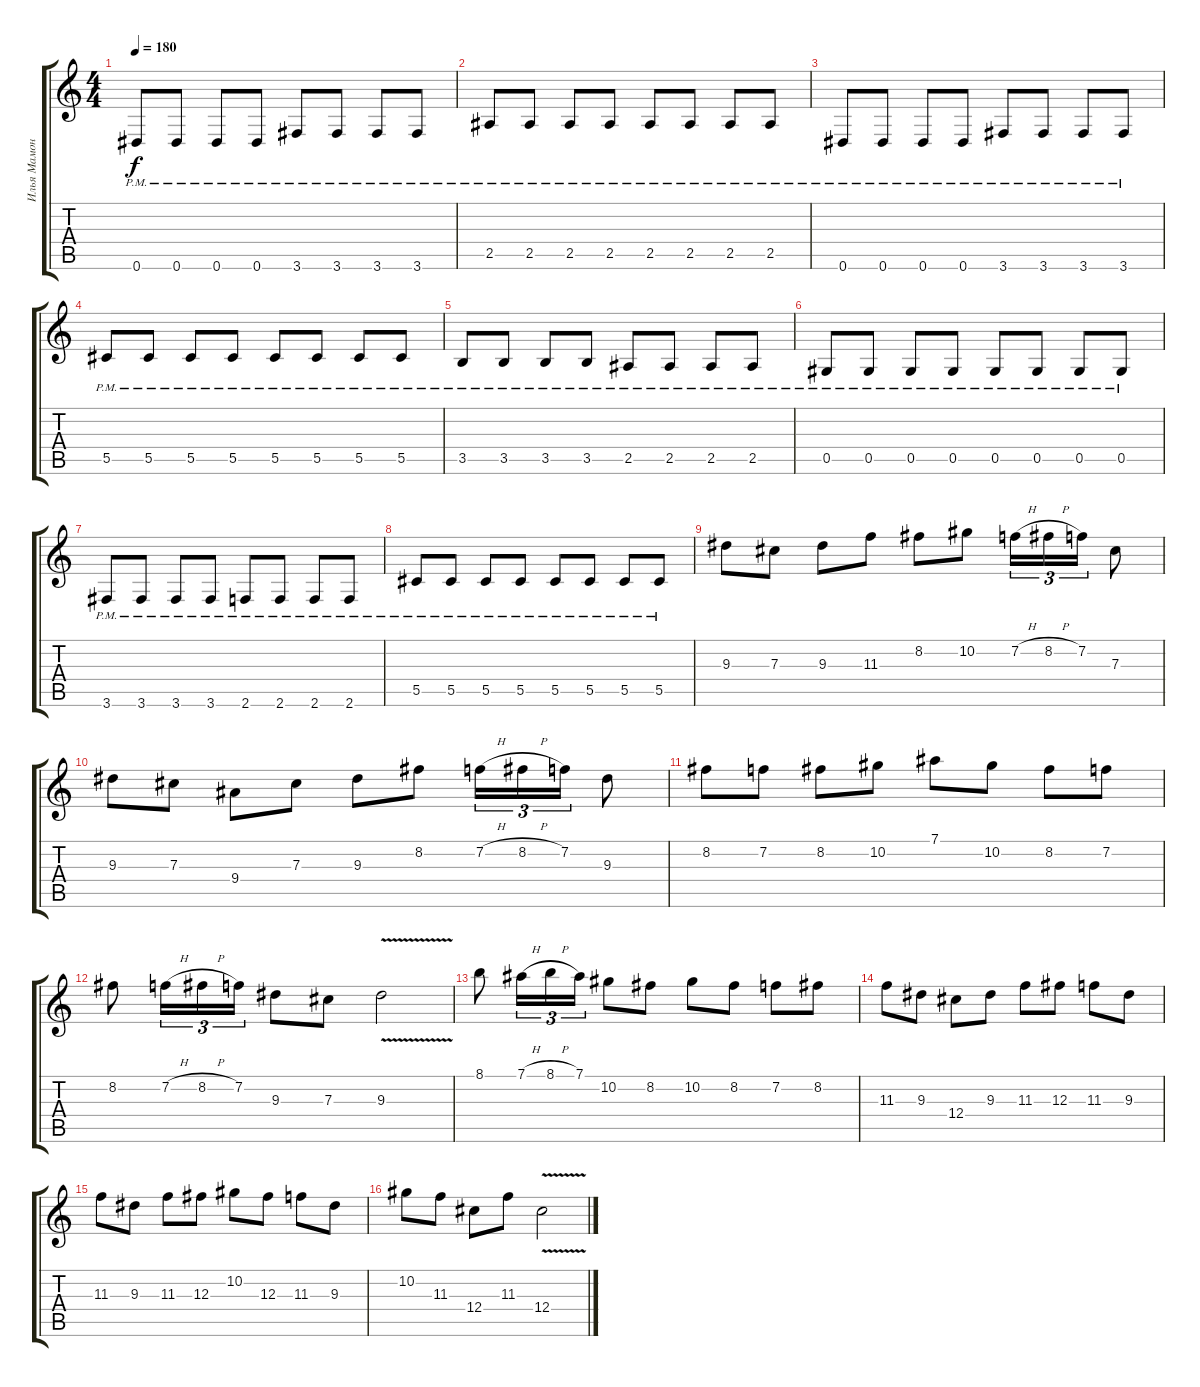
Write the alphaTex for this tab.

\track ("Илья Мамонтов" "Илья Мамон") {instrument distortionguitar}
\staff {score tabs}
\tuning (Eb4 Bb3 Gb3 Db3 Ab2 Eb2) {hide}
\ts (4 4)
\tempo 180
\clef g2
\ks c
0.6{pm}.8{dy f} 0.6{pm}.8 0.6{pm}.8 0.6{pm}.8 3.6{pm}.8 3.6{pm}.8 3.6{pm}.8 3.6{pm}.8 |
2.5{pm}.8 2.5{pm}.8 2.5{pm}.8 2.5{pm}.8 2.5{pm}.8 2.5{pm}.8 2.5{pm}.8 2.5{pm}.8 |
0.6{pm}.8 0.6{pm}.8 0.6{pm}.8 0.6{pm}.8 3.6{pm}.8 3.6{pm}.8 3.6{pm}.8 3.6{pm}.8 |
5.5{pm}.8 5.5{pm}.8 5.5{pm}.8 5.5{pm}.8 5.5{pm}.8 5.5{pm}.8 5.5{pm}.8 5.5{pm}.8 |
3.5{pm}.8 3.5{pm}.8 3.5{pm}.8 3.5{pm}.8 2.5{pm}.8 2.5{pm}.8 2.5{pm}.8 2.5{pm}.8 |
0.5{pm}.8 0.5{pm}.8 0.5{pm}.8 0.5{pm}.8 0.5{pm}.8 0.5{pm}.8 0.5{pm}.8 0.5{pm}.8 |
3.6{pm}.8 3.6{pm}.8 3.6{pm}.8 3.6{pm}.8 2.6{pm}.8 2.6{pm}.8 2.6{pm}.8 2.6{pm}.8 |
5.5{pm}.8 5.5{pm}.8 5.5{pm}.8 5.5{pm}.8 5.5{pm}.8 5.5{pm}.8 5.5{pm}.8 5.5{pm}.8 |
9.3.8 7.3.8 9.3.8 11.3.8 8.2.8 10.2.8 7.2{h}.16{tu (3 2)} 8.2{h}.16{tu (3 2)} 7.2.16{tu (3 2)} 7.3.8 |
9.3.8 7.3.8 9.4.8 7.3.8 9.3.8 8.2.8 7.2{h}.16{tu (3 2)} 8.2{h}.16{tu (3 2)} 7.2.16{tu (3 2)} 9.3.8 |
8.2.8 7.2.8 8.2.8 10.2.8 7.1.8 10.2.8 8.2.8 7.2.8 |
8.2.8 7.2{h}.16{tu (3 2)} 8.2{h}.16{tu (3 2)} 7.2.16{tu (3 2)} 9.3.8 7.3.8 9.3{v}.2 |
8.1.8 7.1{h}.16{tu (3 2)} 8.1{h}.16{tu (3 2)} 7.1.16{tu (3 2)} 10.2.8 8.2.8 10.2.8 8.2.8 7.2.8 8.2.8 |
11.3.8 9.3.8 12.4.8 9.3.8 11.3.8 12.3.8 11.3.8 9.3.8 |
11.3.8 9.3.8 11.3.8 12.3.8 10.2.8 12.3.8 11.3.8 9.3.8 |
10.2.8 11.3.8 12.4.8 11.3.8 12.4{v}.2
